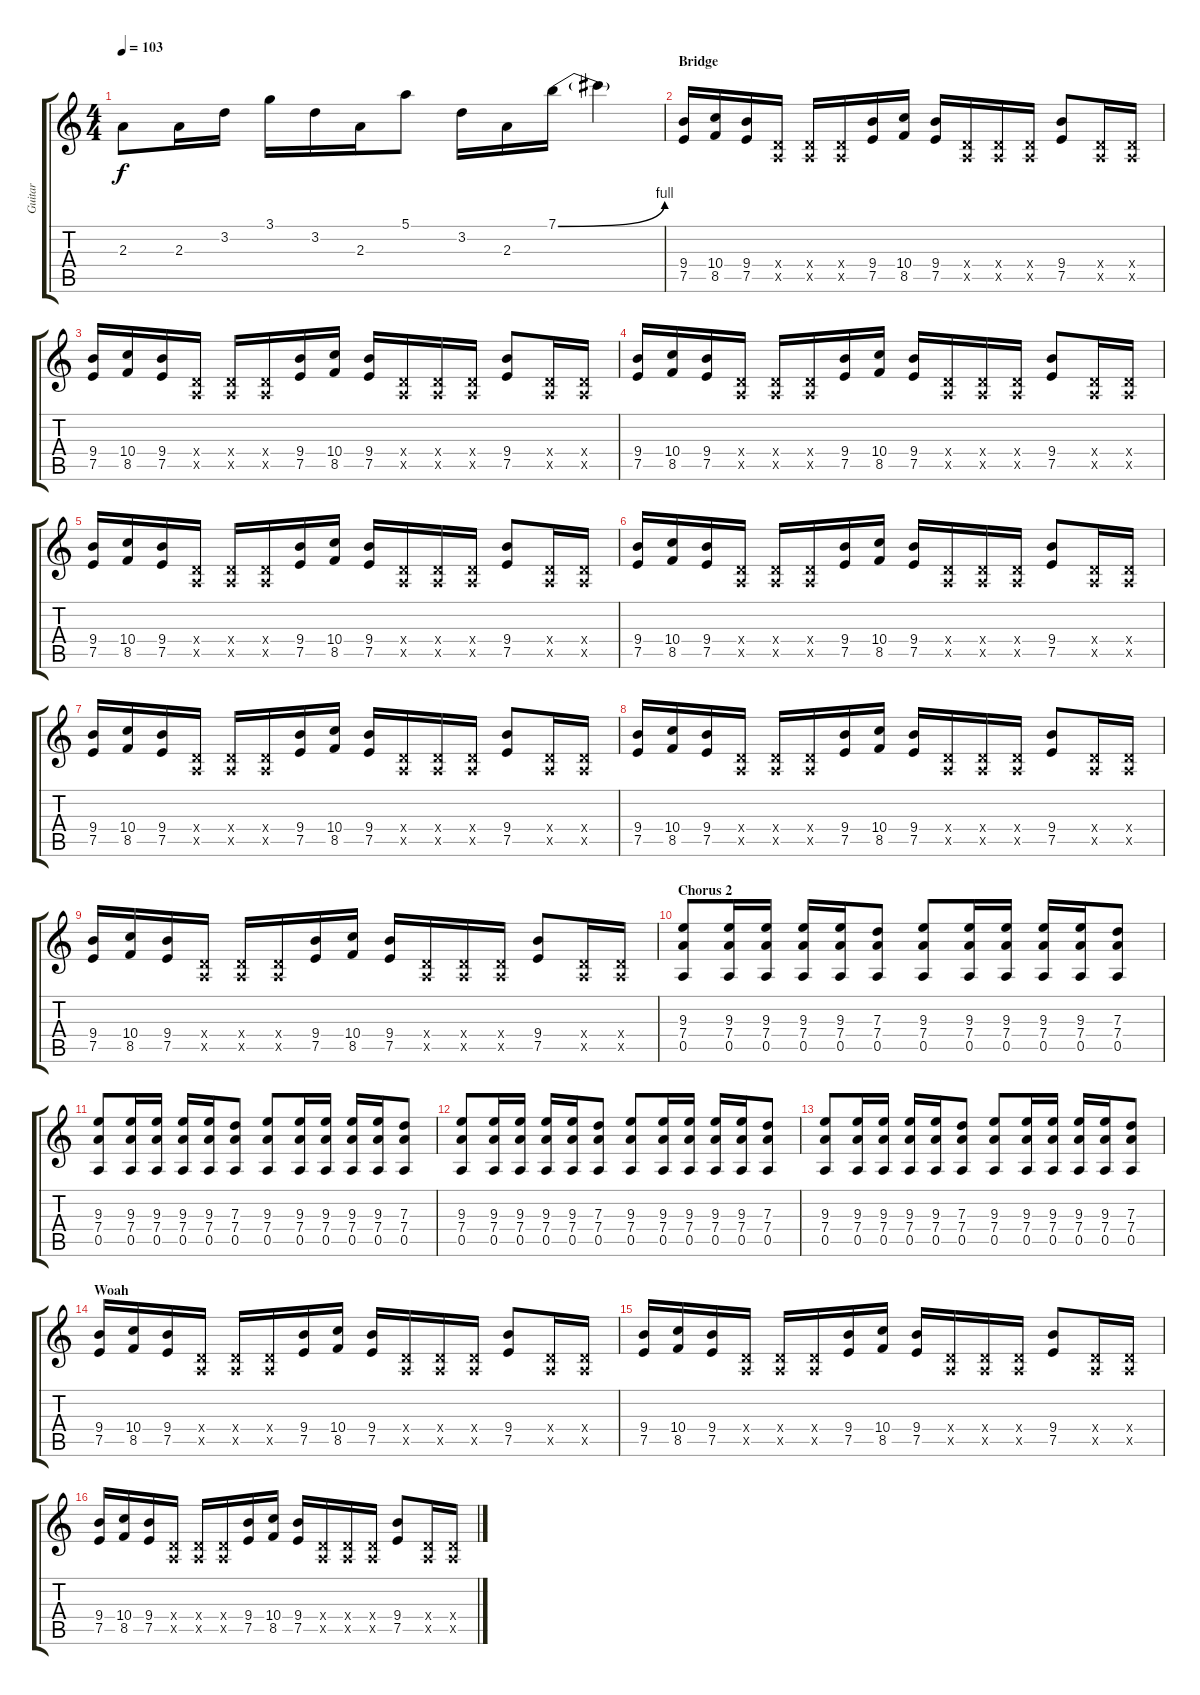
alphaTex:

\track ("Guitar" "Guitar") {instrument overdrivenguitar}
\staff {score tabs}
\tuning (E4 B3 G3 D3 A2 E2) {hide}
\ts (4 4)
\tempo 103
\clef g2
\ks c
2.3.8{dy f} 2.3.16 3.2.16 3.1.16 3.2.16 2.3.16 5.1.8 3.2.16 2.3.16 7.1{be (bend 0 0 60 4)}.16 7.1{t}.4 |
\section ("" "Bridge")
(9.4 7.5).16 (10.4 8.5).16 (9.4 7.5).16 (0.4{x} 0.5{x}).16 (0.4{x} 0.5{x}).16 (0.4{x} 0.5{x}).16 (9.4 7.5).16 (10.4 8.5).16 (9.4 7.5).16 (0.4{x} 0.5{x}).16 (0.4{x} 0.5{x}).16 (0.4{x} 0.5{x}).16 (9.4 7.5).8 (0.4{x} 0.5{x}).16 (0.4{x} 0.5{x}).16 |
(9.4 7.5).16 (10.4 8.5).16 (9.4 7.5).16 (0.4{x} 0.5{x}).16 (0.4{x} 0.5{x}).16 (0.4{x} 0.5{x}).16 (9.4 7.5).16 (10.4 8.5).16 (9.4 7.5).16 (0.4{x} 0.5{x}).16 (0.4{x} 0.5{x}).16 (0.4{x} 0.5{x}).16 (9.4 7.5).8 (0.4{x} 0.5{x}).16 (0.4{x} 0.5{x}).16 |
(9.4 7.5).16 (10.4 8.5).16 (9.4 7.5).16 (0.4{x} 0.5{x}).16 (0.4{x} 0.5{x}).16 (0.4{x} 0.5{x}).16 (9.4 7.5).16 (10.4 8.5).16 (9.4 7.5).16 (0.4{x} 0.5{x}).16 (0.4{x} 0.5{x}).16 (0.4{x} 0.5{x}).16 (9.4 7.5).8 (0.4{x} 0.5{x}).16 (0.4{x} 0.5{x}).16 |
(9.4 7.5).16 (10.4 8.5).16 (9.4 7.5).16 (0.4{x} 0.5{x}).16 (0.4{x} 0.5{x}).16 (0.4{x} 0.5{x}).16 (9.4 7.5).16 (10.4 8.5).16 (9.4 7.5).16 (0.4{x} 0.5{x}).16 (0.4{x} 0.5{x}).16 (0.4{x} 0.5{x}).16 (9.4 7.5).8 (0.4{x} 0.5{x}).16 (0.4{x} 0.5{x}).16 |
(9.4 7.5).16 (10.4 8.5).16 (9.4 7.5).16 (0.4{x} 0.5{x}).16 (0.4{x} 0.5{x}).16 (0.4{x} 0.5{x}).16 (9.4 7.5).16 (10.4 8.5).16 (9.4 7.5).16 (0.4{x} 0.5{x}).16 (0.4{x} 0.5{x}).16 (0.4{x} 0.5{x}).16 (9.4 7.5).8 (0.4{x} 0.5{x}).16 (0.4{x} 0.5{x}).16 |
(9.4 7.5).16 (10.4 8.5).16 (9.4 7.5).16 (0.4{x} 0.5{x}).16 (0.4{x} 0.5{x}).16 (0.4{x} 0.5{x}).16 (9.4 7.5).16 (10.4 8.5).16 (9.4 7.5).16 (0.4{x} 0.5{x}).16 (0.4{x} 0.5{x}).16 (0.4{x} 0.5{x}).16 (9.4 7.5).8 (0.4{x} 0.5{x}).16 (0.4{x} 0.5{x}).16 |
(9.4 7.5).16 (10.4 8.5).16 (9.4 7.5).16 (0.4{x} 0.5{x}).16 (0.4{x} 0.5{x}).16 (0.4{x} 0.5{x}).16 (9.4 7.5).16 (10.4 8.5).16 (9.4 7.5).16 (0.4{x} 0.5{x}).16 (0.4{x} 0.5{x}).16 (0.4{x} 0.5{x}).16 (9.4 7.5).8 (0.4{x} 0.5{x}).16 (0.4{x} 0.5{x}).16 |
(9.4 7.5).16 (10.4 8.5).16 (9.4 7.5).16 (0.4{x} 0.5{x}).16 (0.4{x} 0.5{x}).16 (0.4{x} 0.5{x}).16 (9.4 7.5).16 (10.4 8.5).16 (9.4 7.5).16 (0.4{x} 0.5{x}).16 (0.4{x} 0.5{x}).16 (0.4{x} 0.5{x}).16 (9.4 7.5).8 (0.4{x} 0.5{x}).16 (0.4{x} 0.5{x}).16 |
\section ("" "Chorus 2")
(9.3 7.4 0.5).8 (9.3 7.4 0.5).16 (9.3 7.4 0.5).16 (9.3 7.4 0.5).16 (9.3 7.4 0.5).16 (7.3 7.4 0.5).8 (9.3 7.4 0.5).8 (9.3 7.4 0.5).16 (9.3 7.4 0.5).16 (9.3 7.4 0.5).16 (9.3 7.4 0.5).16 (7.3 7.4 0.5).8 |
(9.3 7.4 0.5).8 (9.3 7.4 0.5).16 (9.3 7.4 0.5).16 (9.3 7.4 0.5).16 (9.3 7.4 0.5).16 (7.3 7.4 0.5).8 (9.3 7.4 0.5).8 (9.3 7.4 0.5).16 (9.3 7.4 0.5).16 (9.3 7.4 0.5).16 (9.3 7.4 0.5).16 (7.3 7.4 0.5).8 |
(9.3 7.4 0.5).8 (9.3 7.4 0.5).16 (9.3 7.4 0.5).16 (9.3 7.4 0.5).16 (9.3 7.4 0.5).16 (7.3 7.4 0.5).8 (9.3 7.4 0.5).8 (9.3 7.4 0.5).16 (9.3 7.4 0.5).16 (9.3 7.4 0.5).16 (9.3 7.4 0.5).16 (7.3 7.4 0.5).8 |
(9.3 7.4 0.5).8 (9.3 7.4 0.5).16 (9.3 7.4 0.5).16 (9.3 7.4 0.5).16 (9.3 7.4 0.5).16 (7.3 7.4 0.5).8 (9.3 7.4 0.5).8 (9.3 7.4 0.5).16 (9.3 7.4 0.5).16 (9.3 7.4 0.5).16 (9.3 7.4 0.5).16 (7.3 7.4 0.5).8 |
\section ("" "Woah")
(9.4 7.5).16 (10.4 8.5).16 (9.4 7.5).16 (0.4{x} 0.5{x}).16 (0.4{x} 0.5{x}).16 (0.4{x} 0.5{x}).16 (9.4 7.5).16 (10.4 8.5).16 (9.4 7.5).16 (0.4{x} 0.5{x}).16 (0.4{x} 0.5{x}).16 (0.4{x} 0.5{x}).16 (9.4 7.5).8 (0.4{x} 0.5{x}).16 (0.4{x} 0.5{x}).16 |
(9.4 7.5).16 (10.4 8.5).16 (9.4 7.5).16 (0.4{x} 0.5{x}).16 (0.4{x} 0.5{x}).16 (0.4{x} 0.5{x}).16 (9.4 7.5).16 (10.4 8.5).16 (9.4 7.5).16 (0.4{x} 0.5{x}).16 (0.4{x} 0.5{x}).16 (0.4{x} 0.5{x}).16 (9.4 7.5).8 (0.4{x} 0.5{x}).16 (0.4{x} 0.5{x}).16 |
(9.4 7.5).16 (10.4 8.5).16 (9.4 7.5).16 (0.4{x} 0.5{x}).16 (0.4{x} 0.5{x}).16 (0.4{x} 0.5{x}).16 (9.4 7.5).16 (10.4 8.5).16 (9.4 7.5).16 (0.4{x} 0.5{x}).16 (0.4{x} 0.5{x}).16 (0.4{x} 0.5{x}).16 (9.4 7.5).8 (0.4{x} 0.5{x}).16 (0.4{x} 0.5{x}).16
